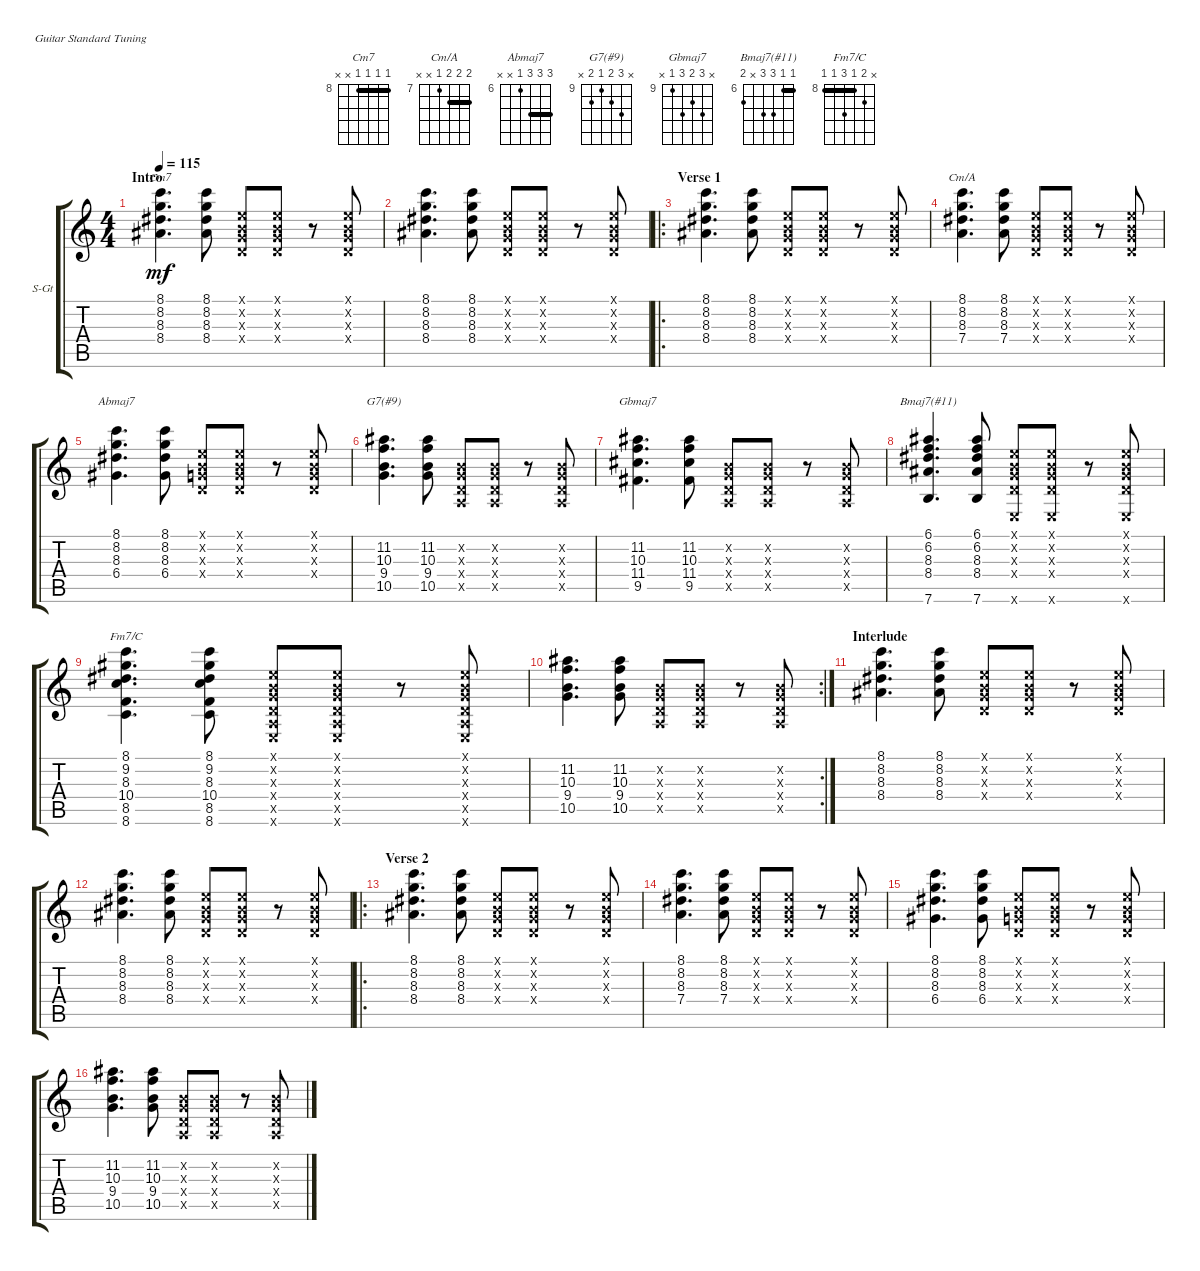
\defaultSystemsLayout 4
\bracketExtendMode groupsimilarinstruments
\firstSystemTrackNameOrientation horizontal
\otherSystemsTrackNameOrientation horizontal
\track ("Steel Guitar" "S-Gt") {instrument acousticguitarsteel}
\staff {score tabs}
\tuning (E4 B3 G3 D3 A2 E2)
\chord ("Cm7" 8 8 8 8 x x) {firstfret 8 showfingering false barre (8 8 8)}
\chord ("Cm/A" 8 8 8 7 x x) {firstfret 7 showfingering false barre (8 8)}
\chord ("Abmaj7" 8 8 8 6 x x) {firstfret 6 showfingering false barre (8 8)}
\chord ("G7(#9)" x 11 10 9 10 x) {firstfret 9 showfingering false}
\chord ("Gbmaj7" x 11 10 11 9 x) {firstfret 9 showfingering false}
\chord ("Bmaj7(#11)" 6 6 8 8 x 7) {firstfret 6 showfingering false barre 6}
\chord ("Fm7/C" x 9 8 10 8 8) {firstfret 8 showfingering false barre (8 8)}
\ts (4 4)
\section ("" "Intro")
\tempo 115
\clef g2
\ks c
(8.1 8.2 8.4 8.3).4{d ch "Cm7" dy mf instrument acousticguitarsteel} (8.1 8.2 8.4 8.3).8 (0.1{x} 0.2{x} 0.3{x} 0.4{x}).8 (0.4{x} 0.3{x} 0.2{x} 0.1{x}).8 r.8 (0.1{x} 0.2{x} 0.3{x} 0.4{x}).8 |
(8.1 8.2 8.4 8.3).4{d} (8.1 8.2 8.4 8.3).8 (0.1{x} 0.2{x} 0.3{x} 0.4{x}).8 (0.4{x} 0.3{x} 0.2{x} 0.1{x}).8 r.8 (0.1{x} 0.2{x} 0.3{x} 0.4{x}).8 |
\ro
\section ("" "Verse 1")
(8.1 8.2 8.4 8.3).4{d} (8.1 8.2 8.4 8.3).8 (0.1{x} 0.2{x} 0.3{x} 0.4{x}).8 (0.4{x} 0.3{x} 0.2{x} 0.1{x}).8 r.8 (0.1{x} 0.2{x} 0.3{x} 0.4{x}).8 |
(8.1 8.2 7.4 8.3).4{d ch "Cm/A"} (8.1 8.2 7.4 8.3).8 (0.1{x} 0.2{x} 0.3{x} 0.4{x}).8 (0.4{x} 0.3{x} 0.2{x} 0.1{x}).8 r.8 (0.1{x} 0.2{x} 0.3{x} 0.4{x}).8 |
(8.1 8.2 6.4 8.3).4{d ch "Abmaj7"} (8.1 8.2 6.4 8.3).8 (0.1{x} 0.2{x} 0.3{x} 0.4{x}).8 (0.4{x} 0.3{x} 0.2{x} 0.1{x}).8 r.8 (0.1{x} 0.2{x} 0.3{x} 0.4{x}).8 |
(11.2 9.4 10.3 10.5).4{d ch "G7(#9)"} (11.2 9.4 10.3 10.5).8 (0.2{x} 0.3{x} 0.4{x} 0.5{x}).8 (0.4{x} 0.3{x} 0.2{x} 0.5{x}).8 r.8 (0.2{x} 0.3{x} 0.4{x} 0.5{x}).8 |
(11.2 11.4 10.3 9.5).4{d ch "Gbmaj7"} (11.2 11.4 10.3 9.5).8 (0.2{x} 0.3{x} 0.4{x} 0.5{x}).8 (0.4{x} 0.3{x} 0.2{x} 0.5{x}).8 r.8 (0.2{x} 0.3{x} 0.4{x} 0.5{x}).8 |
(6.2 8.4 8.3 6.1 7.6).4{d ch "Bmaj7(#11)"} (6.1 6.2 8.4 8.3 7.6).8 (0.1{x} 0.2{x} 0.3{x} 0.4{x} 0.6{x}).8 (0.4{x} 0.3{x} 0.2{x} 0.1{x} 0.6{x}).8 r.8 (0.1{x} 0.2{x} 0.3{x} 0.4{x} 0.6{x}).8 |
(8.1 9.2 10.4 8.3 8.6 8.5).4{d ch "Fm7/C"} (8.1 9.2 10.4 8.3 8.6 8.5).8 (0.1{x} 0.2{x} 0.3{x} 0.4{x} 0.6{x} 0.5{x}).8 (0.4{x} 0.3{x} 0.2{x} 0.1{x} 0.5{x} 0.6{x}).8 r.8 (0.1{x} 0.2{x} 0.3{x} 0.4{x} 0.6{x} 0.5{x}).8 |
\rc 2
(11.2 9.4 10.3 10.5).4{d} (11.2 9.4 10.3 10.5).8 (0.2{x} 0.3{x} 0.4{x} 0.5{x}).8 (0.4{x} 0.3{x} 0.2{x} 0.5{x}).8 r.8 (0.2{x} 0.3{x} 0.4{x} 0.5{x}).8 |
\section ("" "Interlude")
(8.1 8.2 8.4 8.3).4{d} (8.1 8.2 8.4 8.3).8 (0.1{x} 0.2{x} 0.3{x} 0.4{x}).8 (0.4{x} 0.3{x} 0.2{x} 0.1{x}).8 r.8 (0.1{x} 0.2{x} 0.3{x} 0.4{x}).8 |
(8.1 8.2 8.4 8.3).4{d} (8.1 8.2 8.4 8.3).8 (0.1{x} 0.2{x} 0.3{x} 0.4{x}).8 (0.4{x} 0.3{x} 0.2{x} 0.1{x}).8 r.8 (0.1{x} 0.2{x} 0.3{x} 0.4{x}).8 |
\ro
\section ("" "Verse 2")
(8.1 8.2 8.4 8.3).4{d} (8.1 8.2 8.4 8.3).8 (0.1{x} 0.2{x} 0.3{x} 0.4{x}).8 (0.4{x} 0.3{x} 0.2{x} 0.1{x}).8 r.8 (0.1{x} 0.2{x} 0.3{x} 0.4{x}).8 |
(8.1 8.2 7.4 8.3).4{d} (8.1 8.2 7.4 8.3).8 (0.1{x} 0.2{x} 0.3{x} 0.4{x}).8 (0.4{x} 0.3{x} 0.2{x} 0.1{x}).8 r.8 (0.1{x} 0.2{x} 0.3{x} 0.4{x}).8 |
(8.1 8.2 6.4 8.3).4{d} (8.1 8.2 6.4 8.3).8 (0.1{x} 0.2{x} 0.3{x} 0.4{x}).8 (0.4{x} 0.3{x} 0.2{x} 0.1{x}).8 r.8 (0.1{x} 0.2{x} 0.3{x} 0.4{x}).8 |
(11.2 9.4 10.3 10.5).4{d} (11.2 9.4 10.3 10.5).8 (0.2{x} 0.3{x} 0.4{x} 0.5{x}).8 (0.4{x} 0.3{x} 0.2{x} 0.5{x}).8 r.8 (0.2{x} 0.3{x} 0.4{x} 0.5{x}).8
